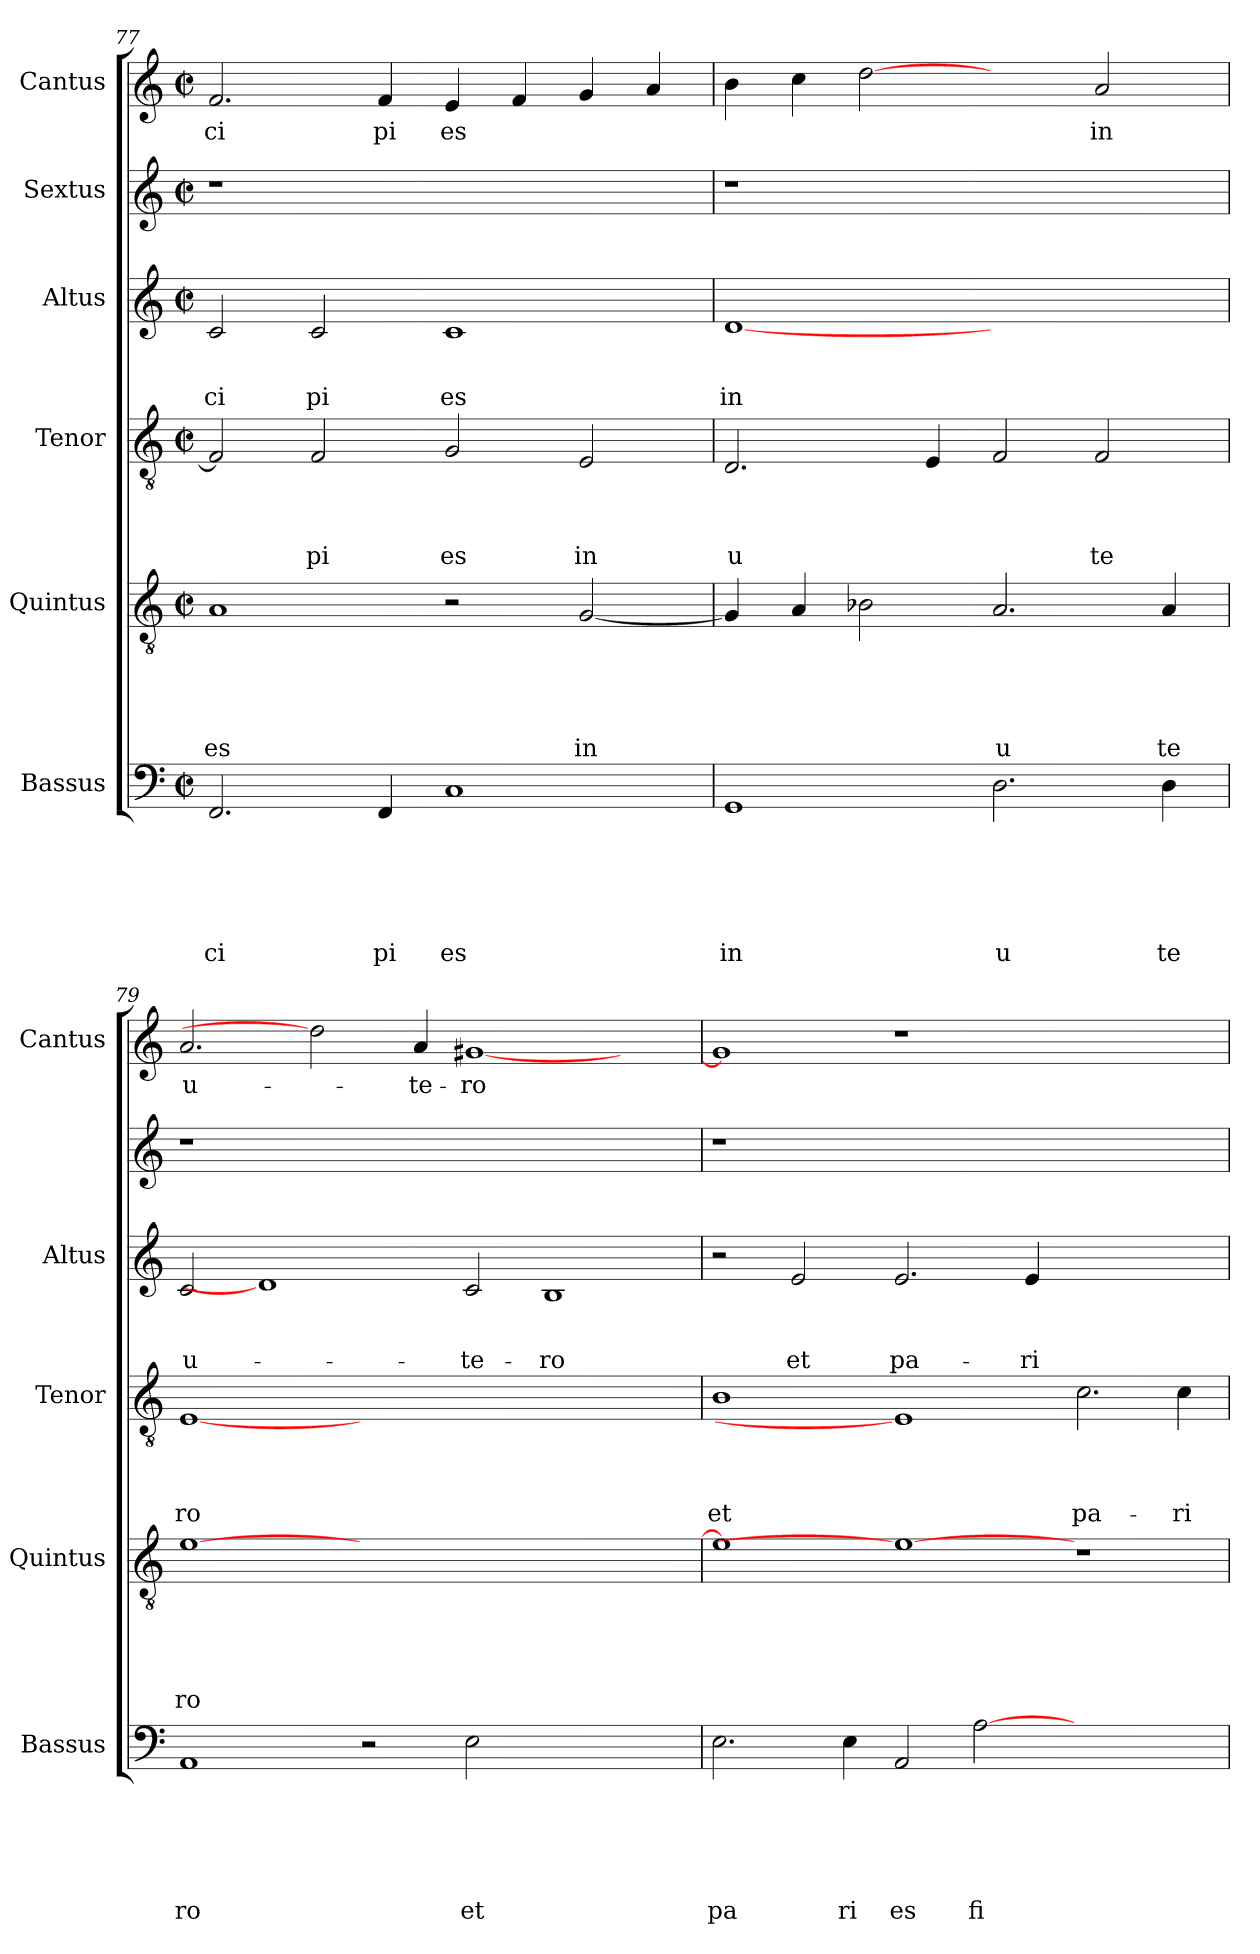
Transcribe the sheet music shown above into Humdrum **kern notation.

**kern	**text	**text	**text	**text	**text	**text	**kern	**text	**text	**text	**text	**text	**kern	**text	**text	**text	**text	**kern	**text	**text	**text	**kern	**kern	**text
*part6	*part6	*part6	*part6	*part6	*part6	*part6	*part5	*part5	*part5	*part5	*part5	*part5	*part4	*part4	*part4	*part4	*part4	*part3	*part3	*part3	*part3	*part2	*part1	*part1
*staff6	*staff6	*staff6	*staff6	*staff6	*staff6	*staff6	*staff5	*staff5	*staff5	*staff5	*staff5	*staff5	*staff4	*staff4	*staff4	*staff4	*staff4	*staff3	*staff3	*staff3	*staff3	*staff2	*staff1	*staff1
*I"Bassus	*	*	*	*	*	*	*I"Quintus	*	*	*	*	*	*I"Tenor	*	*	*	*	*I"Altus	*	*	*	*I"Sextus	*I"Cantus	*
*I'Bassus	*	*	*	*	*	*	*I'Quintus	*	*	*	*	*	*I'Tenor	*	*	*	*	*I'Altus	*	*	*	*	*I'Cantus	*
*clefF4	*	*	*	*	*	*	*clefGv2	*	*	*	*	*	*clefGv2	*	*	*	*	*clefG2	*	*	*	*clefG2	*clefG2	*
*k[]	*	*	*	*	*	*	*k[]	*	*	*	*	*	*k[]	*	*	*	*	*k[]	*	*	*	*k[]	*k[]	*
*C:	*	*	*	*	*	*	*C:	*	*	*	*	*	*C:	*	*	*	*	*C:	*	*	*	*C:	*C:	*
*M2/2	*	*	*	*	*	*	*M2/2	*	*	*	*	*	*M2/2	*	*	*	*	*M2/2	*	*	*	*M2/2	*M2/2	*
*met(c|)	*	*	*	*	*	*	*met(c|)	*	*	*	*	*	*met(c|)	*	*	*	*	*met(c|)	*	*	*	*met(c|)	*met(c|)	*
=77	=77	=77	=77	=77	=77	=77	=77	=77	=77	=77	=77	=77	=77	=77	=77	=77	=77	=77	=77	=77	=77	=77	=77	=77
!	!	!	!	!	!	!LO:LY:b	!	!	!	!	!	!LO:LY:b	!	!	!	!	!	!	!	!	!LO:LY:b	!	!	!LO:LY:b
2.FF/	.	.	.	.	.	ci	1A	.	.	.	.	es	2F/]	.	.	.	.	2c/	.	.	ci	1r	2.f/	ci
!	!	!	!	!	!	!	!	!	!	!	!	!	!	!	!	!	!LO:LY:b	!	!	!	!LO:LY:b	!	!	!
.	.	.	.	.	.	.	.	.	.	.	.	.	2F/	.	.	.	pi	2c/	.	.	pi	.	.	.
!	!	!	!	!	!	!LO:LY:b	!	!	!	!	!	!	!	!	!	!	!	!	!	!	!	!	!	!LO:LY:b
4FF/	.	.	.	.	.	pi	.	.	.	.	.	.	.	.	.	.	.	.	.	.	.	.	4f/	pi
!	!	!	!	!	!	!LO:LY:b	!	!	!	!	!	!	!	!	!	!	!LO:LY:b	!	!	!	!LO:LY:b	!	!	!LO:LY:b
1C	.	.	.	.	.	es	2r	.	.	.	.	.	2G/	.	.	.	es	1c	.	.	es	1ryy	4e/	es
.	.	.	.	.	.	.	.	.	.	.	.	.	.	.	.	.	.	.	.	.	.	.	4f/	.
!	!	!	!	!	!	!	!	!	!	!	!	!LO:LY:b	!	!	!	!	!LO:LY:b	!	!	!	!	!	!	!
.	.	.	.	.	.	.	[<2G/	.	.	.	.	in	2E/	.	.	.	in	.	.	.	.	.	4g/	.
.	.	.	.	.	.	.	.	.	.	.	.	.	.	.	.	.	.	.	.	.	.	.	4a/	.
=78	=78	=78	=78	=78	=78	=78	=78	=78	=78	=78	=78	=78	=78	=78	=78	=78	=78	=78	=78	=78	=78	=78	=78	=78
!	!	!	!	!	!	!LO:LY:b	!	!	!	!	!	!	!	!	!	!	!LO:LY:b	!	!	!	!LO:LY:b	!	!	!
1GG	.	.	.	.	.	in	4G/]	.	.	.	.	.	2.D/	.	.	.	u	[1d	.	.	in	1r	4b\	.
.	.	.	.	.	.	.	4A/	.	.	.	.	.	.	.	.	.	.	.	.	.	.	.	4cc\	.
.	.	.	.	.	.	.	2B-X\	.	.	.	.	.	.	.	.	.	.	.	.	.	.	.	[2dd	.
.	.	.	.	.	.	.	.	.	.	.	.	.	4E/	.	.	.	.	.	.	.	.	.	.	.
!	!	!	!	!	!	!LO:LY:b	!	!	!	!	!	!LO:LY:b	!	!	!	!	!	!	!	!	!	!	!	!
2.D\	.	.	.	.	.	u	2.A/	.	.	.	.	u	2F/	.	.	.	.	1ryy	.	.	.	1ryy	2ryy	.
!	!	!	!	!	!	!	!	!	!	!	!	!	!	!	!	!	!LO:LY:b	!	!	!	!	!	!	!LO:LY:b
.	.	.	.	.	.	.	.	.	.	.	.	.	2F/	.	.	.	te	.	.	.	.	.	2a/	in
!	!	!	!	!	!	!LO:LY:b	!	!	!	!	!	!LO:LY:b	!	!	!	!	!	!	!	!	!	!	!	!
4D\	.	.	.	.	.	te	4A/	.	.	.	.	te	.	.	.	.	.	.	.	.	.	.	.	.
!!LO:PB:g=z
=79	=79	=79	=79	=79	=79	=79	=79	=79	=79	=79	=79	=79	=79	=79	=79	=79	=79	=79	=79	=79	=79	=79	=79	=79
!	!	!	!	!	!	!LO:LY:b	!	!	!	!	!	!LO:LY:b	!	!	!	!	!LO:LY:b	!	!	!	!LO:LY:b	!	!	!LO:LY:b
1AA	.	.	.	.	.	ro	[>1e	.	.	.	.	ro	[1E	.	.	.	ro	2c/	.	.	u-	1r	2.a/	u-
.	.	.	.	.	.	.	.	.	.	.	.	.	.	.	.	.	.	1d]	.	.	.	.	.	.
.	.	.	.	.	.	.	.	.	.	.	.	.	.	.	.	.	.	.	.	.	.	.	2dd]	.
2r	.	.	.	.	.	.	0ryy	.	.	.	.	.	0ryy	.	.	.	.	.	.	.	.	0ryy	.	.
!	!	!	!	!	!	!	!	!	!	!	!	!	!	!	!	!	!	!	!	!	!	!	!	!LO:LY:b
.	.	.	.	.	.	.	.	.	.	.	.	.	.	.	.	.	.	.	.	.	.	.	4a/	-te-
!	!	!	!	!	!	!LO:LY:b	!	!	!	!	!	!	!	!	!	!	!	!	!	!	!LO:LY:b	!	!	!LO:LY:b
2E\	.	.	.	.	.	et	.	.	.	.	.	.	.	.	.	.	.	2c/	.	.	-te-	.	[<1g#X	-ro
!	!	!	!	!	!	!	!	!	!	!	!	!	!	!	!	!	!	!	!	!	!LO:LY:b	!	!	!
1ryy	.	.	.	.	.	.	.	.	.	.	.	.	.	.	.	.	.	1B	.	.	-ro	.	.	.
.	.	.	.	.	.	.	.	.	.	.	.	.	.	.	.	.	.	.	.	.	.	.	2ryy	.
=80	=80	=80	=80	=80	=80	=80	=80	=80	=80	=80	=80	=80	=80	=80	=80	=80	=80	=80	=80	=80	=80	=80	=80	=80
!	!	!	!	!	!	!LO:LY:b	!	!	!	!	!	!	!	!	!	!	!LO:LY:b	!	!	!	!	!	!	!
2.E\	.	.	.	.	.	pa	1e]	.	.	.	.	.	1B	.	.	.	et	2r	.	.	.	1r	1g#]	.
!	!	!	!	!	!	!	!	!	!	!	!	!	!	!	!	!	!	!	!	!	!LO:LY:b	!	!	!
.	.	.	.	.	.	.	.	.	.	.	.	.	.	.	.	.	.	2e/	.	.	et	.	.	.
!	!	!	!	!	!	!LO:LY:b	!	!	!	!	!	!	!	!	!	!	!	!	!	!	!	!	!	!
4E\	.	.	.	.	.	ri	.	.	.	.	.	.	.	.	.	.	.	.	.	.	.	.	.	.
!	!	!	!	!	!	!LO:LY:b	!	!	!	!	!	!	!	!	!	!	!	!	!	!	!LO:LY:b	!	!	!
2AA/	.	.	.	.	.	es	1e_	.	.	.	.	.	1E]	.	.	.	.	2.e/	.	.	pa-	0ryy	1r	.
!	!	!	!	!	!	!LO:LY:b	!	!	!	!	!	!	!	!	!	!	!	!	!	!	!	!	!	!
[>2A\	.	.	.	.	.	fi	.	.	.	.	.	.	.	.	.	.	.	.	.	.	.	.	.	.
!	!	!	!	!	!	!	!	!	!	!	!	!	!	!	!	!	!	!	!	!	!LO:LY:b	!	!	!
.	.	.	.	.	.	.	.	.	.	.	.	.	.	.	.	.	.	4e/	.	.	-ri-	.	.	.
!	!	!	!	!	!	!	!	!	!	!	!	!	!	!	!	!	!LO:LY:b	!	!	!	!	!	!	!
1ryy	.	.	.	.	.	.	1r	.	.	.	.	.	2.c\	.	.	.	pa-	1ryy	.	.	.	.	1ryy	.
!	!	!	!	!	!	!	!	!	!	!	!	!	!	!	!	!	!LO:LY:b	!	!	!	!	!	!	!
.	.	.	.	.	.	.	.	.	.	.	.	.	4c\	.	.	.	-ri-	.	.	.	.	.	.	.
=	=	=	=	=	=	=	=	=	=	=	=	=	=	=	=	=	=	=	=	=	=	=	=	=
*-	*-	*-	*-	*-	*-	*-	*-	*-	*-	*-	*-	*-	*-	*-	*-	*-	*-	*-	*-	*-	*-	*-	*-	*-
